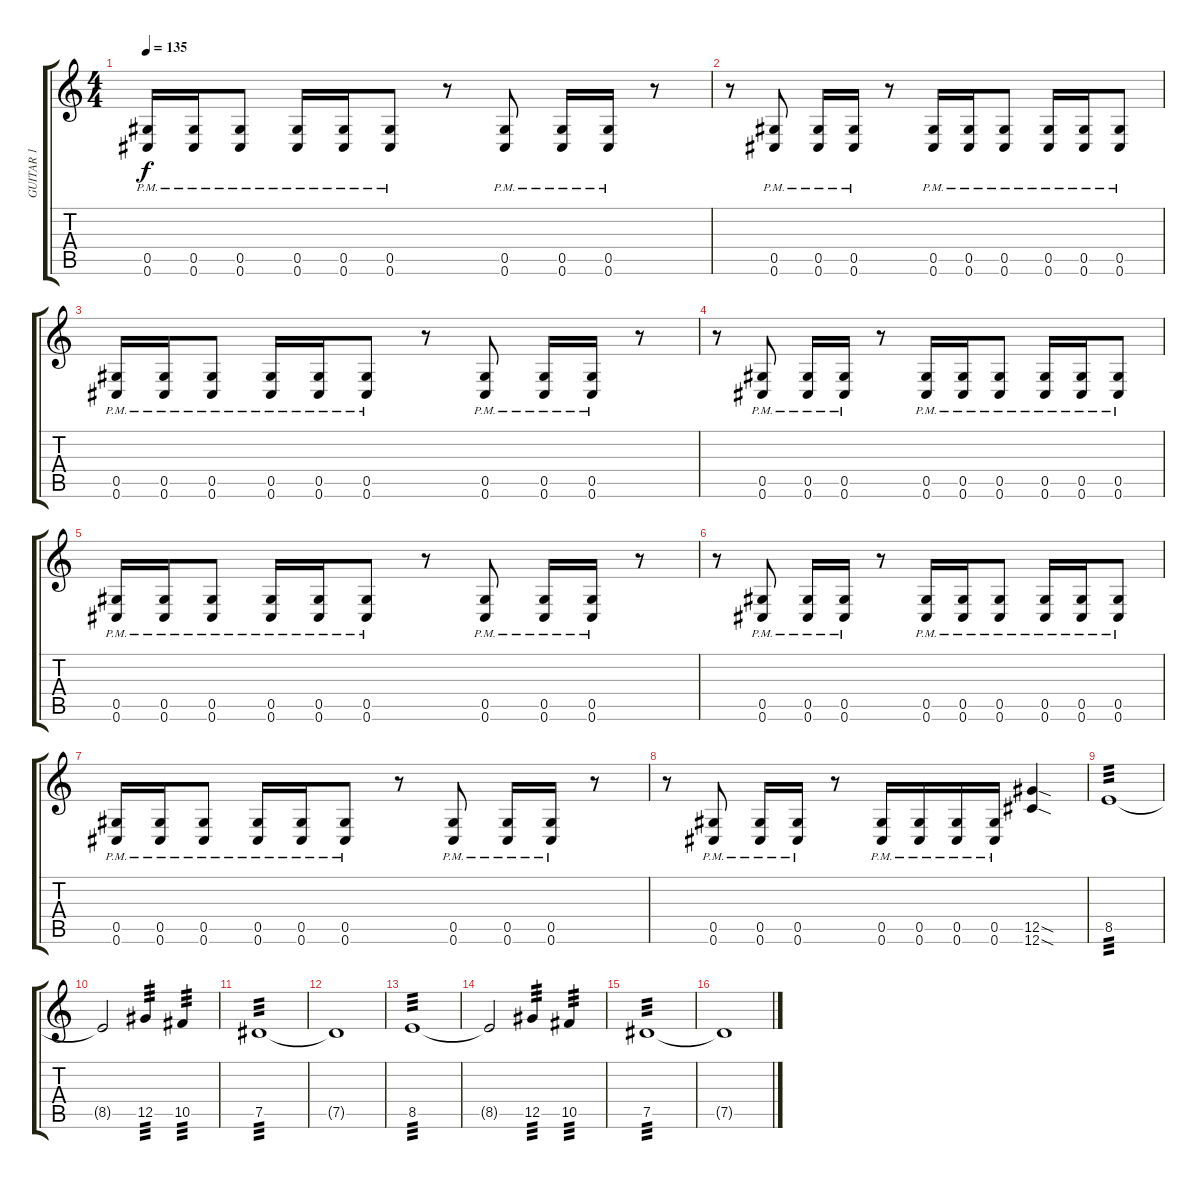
\track ("GUITAR 1" "GUITAR 1") {instrument distortionguitar}
\staff {score tabs}
\tuning (Eb4 Bb3 Gb3 Db3 Ab2 Db2) {hide}
\ts (4 4)
\tempo 135
\clef g2
\ks c
(0.5{pm} 0.6{pm}).16{dy f instrument distortionguitar} (0.5{pm} 0.6{pm}).16 (0.5{pm} 0.6{pm}).8 (0.5{pm} 0.6{pm}).16 (0.5{pm} 0.6{pm}).16 (0.5{pm} 0.6{pm}).8 r.8 (0.5{pm} 0.6{pm}).8 (0.5{pm} 0.6{pm}).16 (0.5{pm} 0.6{pm}).16 r.8 |
r.8 (0.5{pm} 0.6{pm}).8 (0.5{pm} 0.6{pm}).16 (0.5{pm} 0.6{pm}).16 r.8 (0.5{pm} 0.6{pm}).16 (0.5{pm} 0.6{pm}).16 (0.5{pm} 0.6{pm}).8 (0.5{pm} 0.6{pm}).16 (0.5{pm} 0.6{pm}).16 (0.5{pm} 0.6{pm}).8 |
(0.5{pm} 0.6{pm}).16 (0.5{pm} 0.6{pm}).16 (0.5{pm} 0.6{pm}).8 (0.5{pm} 0.6{pm}).16 (0.5{pm} 0.6{pm}).16 (0.5{pm} 0.6{pm}).8 r.8 (0.5{pm} 0.6{pm}).8 (0.5{pm} 0.6{pm}).16 (0.5{pm} 0.6{pm}).16 r.8 |
r.8 (0.5{pm} 0.6{pm}).8 (0.5{pm} 0.6{pm}).16 (0.5{pm} 0.6{pm}).16 r.8 (0.5{pm} 0.6{pm}).16 (0.5{pm} 0.6{pm}).16 (0.5{pm} 0.6{pm}).8 (0.5{pm} 0.6{pm}).16 (0.5{pm} 0.6{pm}).16 (0.5{pm} 0.6{pm}).8 |
(0.5{pm} 0.6{pm}).16 (0.5{pm} 0.6{pm}).16 (0.5{pm} 0.6{pm}).8 (0.5{pm} 0.6{pm}).16 (0.5{pm} 0.6{pm}).16 (0.5{pm} 0.6{pm}).8 r.8 (0.5{pm} 0.6{pm}).8 (0.5{pm} 0.6{pm}).16 (0.5{pm} 0.6{pm}).16 r.8 |
r.8 (0.5{pm} 0.6{pm}).8 (0.5{pm} 0.6{pm}).16 (0.5{pm} 0.6{pm}).16 r.8 (0.5{pm} 0.6{pm}).16 (0.5{pm} 0.6{pm}).16 (0.5{pm} 0.6{pm}).8 (0.5{pm} 0.6{pm}).16 (0.5{pm} 0.6{pm}).16 (0.5{pm} 0.6{pm}).8 |
(0.5{pm} 0.6{pm}).16 (0.5{pm} 0.6{pm}).16 (0.5{pm} 0.6{pm}).8 (0.5{pm} 0.6{pm}).16 (0.5{pm} 0.6{pm}).16 (0.5{pm} 0.6{pm}).8 r.8 (0.5{pm} 0.6{pm}).8 (0.5{pm} 0.6{pm}).16 (0.5{pm} 0.6{pm}).16 r.8 |
r.8 (0.5{pm} 0.6{pm}).8 (0.5{pm} 0.6{pm}).16 (0.5{pm} 0.6{pm}).16 r.8 (0.5{pm} 0.6{pm}).16 (0.5{pm} 0.6{pm}).16 (0.5{pm} 0.6{pm}).16 (0.5{pm} 0.6{pm}).16 (12.5{sod} 12.6{sod}).4 |
8.5.1{tp 3 volume 16} |
8.5{t}.2 12.5.4{tp 3} 10.5.4{tp 3} |
7.5.1{tp 3} |
7.5{t}.1 |
8.5.1{tp 3 volume 16} |
8.5{t}.2 12.5.4{tp 3} 10.5.4{tp 3} |
7.5.1{tp 3} |
7.5{t}.1
